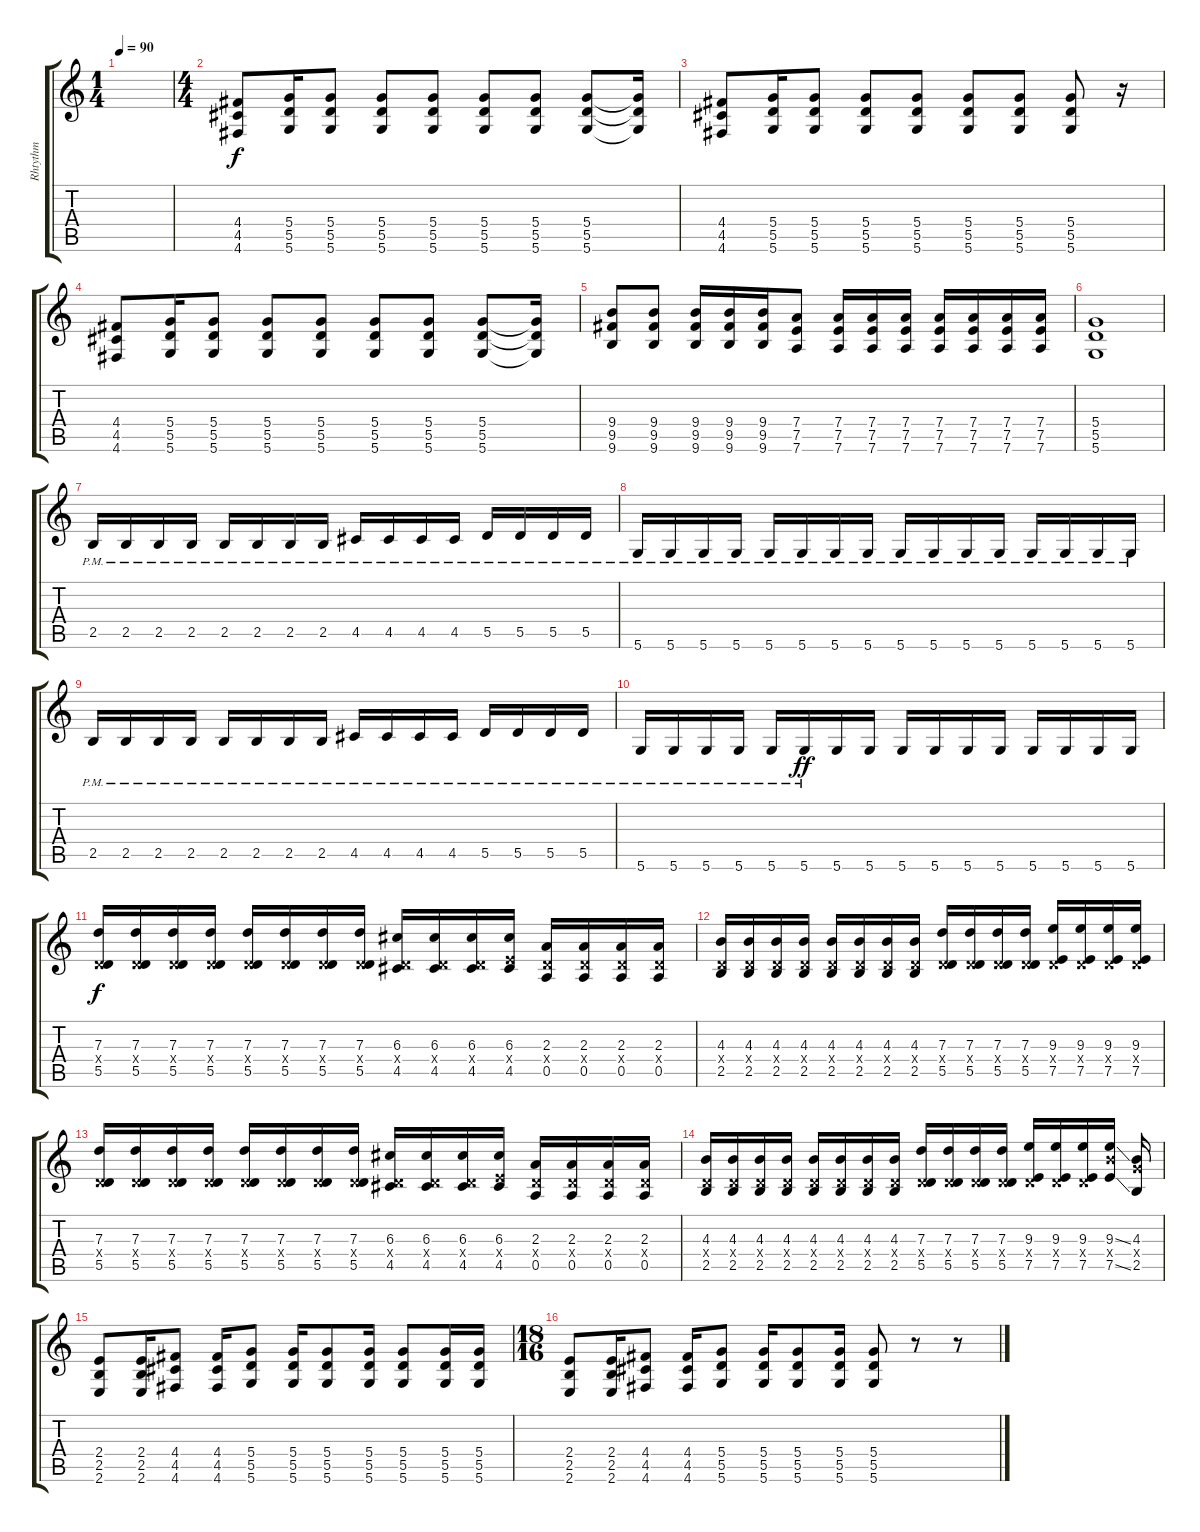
\track ("Rhtythm" "Rhtythm") {instrument distortionguitar}
\staff {score tabs}
\tuning (E4 B3 G3 D3 A2 D2) {hide}
\ts (1 4)
\tempo 90
\clef g2
\ks c
|
\ts (4 4)
(4.4 4.5 4.6).8 (5.4 5.5 5.6).16 (5.4 5.5 5.6).8 (5.4 5.5 5.6).8 (5.4 5.5 5.6).8 (5.4 5.5 5.6).8 (5.4 5.5 5.6).8 (5.4 5.5 5.6).8 (5.4{t} 5.5{t} 5.6{t}).16 |
(4.4 4.5 4.6).8 (5.4 5.5 5.6).16 (5.4 5.5 5.6).8 (5.4 5.5 5.6).8 (5.4 5.5 5.6).8 (5.4 5.5 5.6).8 (5.4 5.5 5.6).8 (5.4 5.5 5.6).8 r.16 |
(4.4 4.5 4.6).8 (5.4 5.5 5.6).16 (5.4 5.5 5.6).8 (5.4 5.5 5.6).8 (5.4 5.5 5.6).8 (5.4 5.5 5.6).8 (5.4 5.5 5.6).8 (5.4 5.5 5.6).8 (5.4{t} 5.5{t} 5.6{t}).16 |
(9.4 9.5 9.6).8 (9.4 9.5 9.6).8 (9.4 9.5 9.6).16 (9.4 9.5 9.6).16 (9.4 9.5 9.6).16 (7.4 7.5 7.6).8 (7.4 7.5 7.6).16 (7.4 7.5 7.6).16 (7.4 7.5 7.6).16 (7.4 7.5 7.6).16 (7.4 7.5 7.6).16 (7.4 7.5 7.6).16 (7.4 7.5 7.6).16 |
(5.4 5.5 5.6).1 |
2.5{pm}.16 2.5{pm}.16 2.5{pm}.16 2.5{pm}.16 2.5{pm}.16 2.5{pm}.16 2.5{pm}.16 2.5{pm}.16 4.5{pm}.16 4.5{pm}.16 4.5{pm}.16 4.5{pm}.16 5.5{pm}.16 5.5{pm}.16 5.5{pm}.16 5.5{pm}.16 |
5.6{pm}.16 5.6{pm}.16 5.6{pm}.16 5.6{pm}.16 5.6{pm}.16 5.6{pm}.16 5.6{pm}.16 5.6{pm}.16 5.6{pm}.16 5.6{pm}.16 5.6{pm}.16 5.6{pm}.16 5.6{pm}.16 5.6{pm}.16 5.6{pm}.16 5.6{pm}.16 |
2.5{pm}.16 2.5{pm}.16 2.5{pm}.16 2.5{pm}.16 2.5{pm}.16 2.5{pm}.16 2.5{pm}.16 2.5{pm}.16 4.5{pm}.16 4.5{pm}.16 4.5{pm}.16 4.5{pm}.16 5.5{pm}.16 5.5{pm}.16 5.5{pm}.16 5.5{pm}.16 |
5.6{pm}.16 5.6{pm}.16 5.6{pm}.16 5.6{pm}.16 5.6{pm}.16 5.6{pm}.16{dy ff} 5.6.16 5.6.16 5.6.16 5.6.16 5.6.16 5.6.16 5.6.16 5.6.16 5.6.16 5.6.16 |
(7.3 0.4{x} 5.5).16{dy f} (7.3 0.4{x} 5.5).16 (7.3 0.4{x} 5.5).16 (7.3 0.4{x} 5.5).16 (7.3 0.4{x} 5.5).16 (7.3 0.4{x} 5.5).16 (7.3 0.4{x} 5.5).16 (7.3 0.4{x} 5.5).16 (6.3 0.4{x} 4.5).16 (6.3 0.4{x} 4.5).16 (6.3 0.4{x} 4.5).16 (6.3 2.4{x} 4.5).16 (2.3 0.4{x} 0.5).16 (2.3 0.4{x} 0.5).16 (2.3 0.4{x} 0.5).16 (2.3 0.4{x} 0.5).16 |
(4.3 0.4{x} 2.5).16 (4.3 0.4{x} 2.5).16 (4.3 0.4{x} 2.5).16 (4.3 0.4{x} 2.5).16 (4.3 0.4{x} 2.5).16 (4.3 0.4{x} 2.5).16 (4.3 0.4{x} 2.5).16 (4.3 0.4{x} 2.5).16 (7.3 0.4{x} 5.5).16 (7.3 0.4{x} 5.5).16 (7.3 0.4{x} 5.5).16 (7.3 0.4{x} 5.5).16 (9.3 0.4{x} 7.5).16 (9.3 0.4{x} 7.5).16 (9.3 0.4{x} 7.5).16 (9.3 0.4{x} 7.5).16 |
(7.3 0.4{x} 5.5).16 (7.3 0.4{x} 5.5).16 (7.3 0.4{x} 5.5).16 (7.3 0.4{x} 5.5).16 (7.3 0.4{x} 5.5).16 (7.3 0.4{x} 5.5).16 (7.3 0.4{x} 5.5).16 (7.3 0.4{x} 5.5).16 (6.3 0.4{x} 4.5).16 (6.3 0.4{x} 4.5).16 (6.3 0.4{x} 4.5).16 (6.3 2.4{x} 4.5).16 (2.3 0.4{x} 0.5).16 (2.3 0.4{x} 0.5).16 (2.3 0.4{x} 0.5).16 (2.3 0.4{x} 0.5).16 |
(4.3 0.4{x} 2.5).16 (4.3 0.4{x} 2.5).16 (4.3 0.4{x} 2.5).16 (4.3 0.4{x} 2.5).16 (4.3 0.4{x} 2.5).16 (4.3 0.4{x} 2.5).16 (4.3 0.4{x} 2.5).16 (4.3 0.4{x} 2.5).16 (7.3 0.4{x} 5.5).16 (7.3 0.4{x} 5.5).16 (7.3 0.4{x} 5.5).16 (7.3 0.4{x} 5.5).16 (9.3 0.4{x} 7.5).16 (9.3 0.4{x} 7.5).16 (9.3 0.4{x} 7.5).16 (9.3{ss} 9.4{x} 7.5{ss}).16 (4.3 5.4{x} 2.5).16 |
(2.4 2.5 2.6).8 (2.4 2.5 2.6).16 (4.4 4.5 4.6).8 (4.4 4.5 4.6).16 (5.4 5.5 5.6).8 (5.4 5.5 5.6).16 (5.4 5.5 5.6).8 (5.4 5.5 5.6).16 (5.4 5.5 5.6).8 (5.4 5.5 5.6).16 (5.4 5.5 5.6).16 |
\ts (18 16)
(2.4 2.5 2.6).8 (2.4 2.5 2.6).16 (4.4 4.5 4.6).8 (4.4 4.5 4.6).16 (5.4 5.5 5.6).8 (5.4 5.5 5.6).16 (5.4 5.5 5.6).8 (5.4 5.5 5.6).16 (5.4 5.5 5.6).8 r.8 r.8
